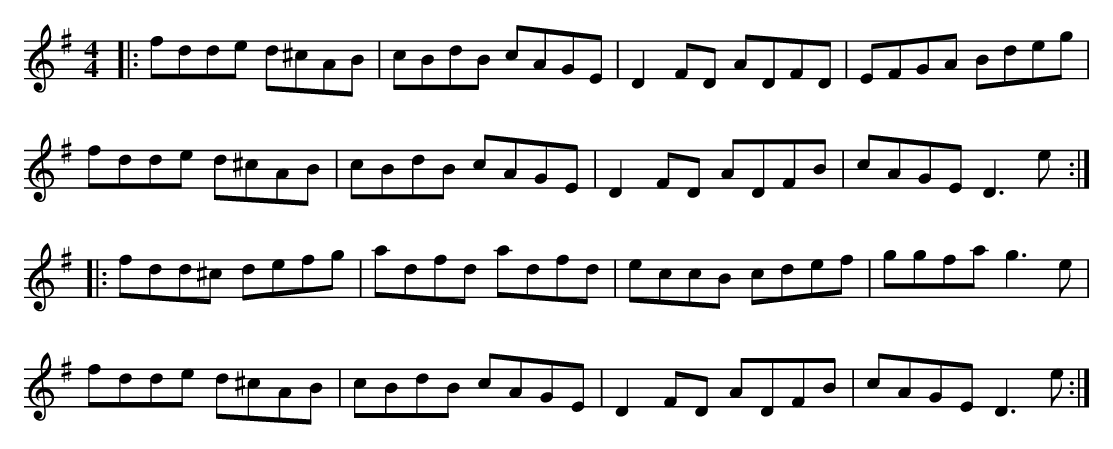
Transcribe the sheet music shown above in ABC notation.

X:1
M:4/4
K:Dmix
|:fdde d^cAB|cBdB cAGE|D2FD ADFD|EFGA Bdeg|
fdde d^cAB|cBdB cAGE|D2FD ADFB|cAGE D3e:|
|:fdd^c defg|adfd adfd|eccB cdef|ggfa g3e|
fdde d^cAB|cBdB cAGE|D2FD ADFB|cAGE D3e:|
